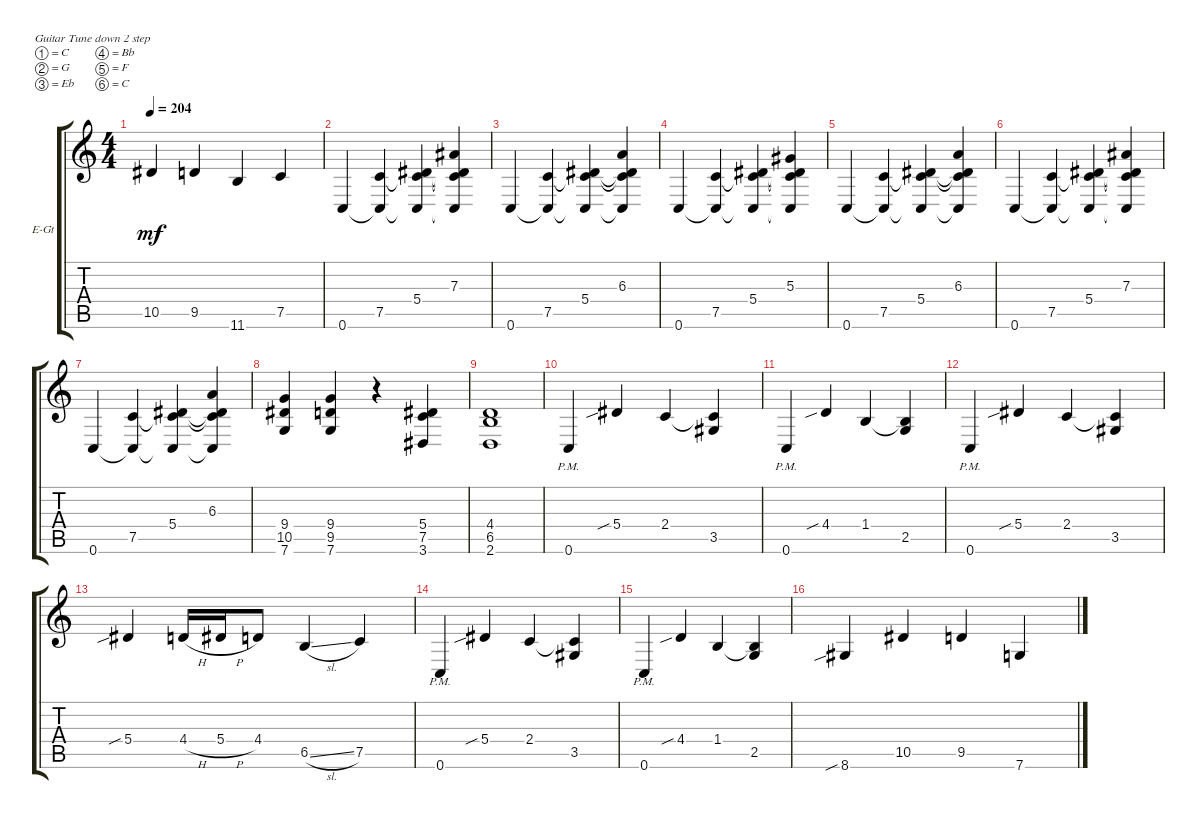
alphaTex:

\defaultSystemsLayout 4
\bracketExtendMode groupsimilarinstruments
\firstSystemTrackNameOrientation horizontal
\otherSystemsTrackNameOrientation horizontal
\track ("Eschbach Rhythm" "E-Gt") {instrument overdrivenguitar}
\staff {score tabs}
\tuning (C4 G3 Eb3 Bb2 F2 C2)
\ts (4 4)
\tempo 204
\clef g2
\ks c
10.5.4{dy mf} 9.5.4 11.6.4 7.5.4 |
0.6.4 (7.5 0.6{t}).4 (5.4 0.6{t} 7.5{t}).4 (7.3 0.6{t} 7.5{t} 5.4{t}).4 |
0.6.4 (7.5 0.6{t}).4 (5.4 0.6{t} 7.5{t}).4 (6.3 0.6{t} 7.5{t} 5.4{t}).4 |
0.6.4 (0.6{t} 7.5).4 (0.6{t} 5.4 7.5{t}).4 (0.6{t} 5.3 7.5{t} 5.4{t}).4 |
0.6.4 (0.6{t} 7.5).4 (0.6{t} 5.4 7.5{t}).4 (0.6{t} 6.3 7.5{t} 5.4{t}).4 |
0.6.4 (7.5 0.6{t}).4 (5.4 0.6{t} 7.5{t}).4 (7.3 0.6{t} 7.5{t} 5.4{t}).4 |
0.6.4 (7.5 0.6{t}).4 (5.4 0.6{t} 7.5{t}).4 (6.3 0.6{t} 7.5{t} 5.4{t}).4 |
(7.6 10.5 9.4).4 (7.6 9.5 9.4).4 r.4 (3.6 7.5 5.4).4 |
(6.5 4.4 2.6).1 |
0.6{pm}.4 5.4{sib}.4 2.4.4 (3.5 2.4{t}).4 |
0.6{pm}.4 4.4{sib}.4 1.4.4 (2.5 1.4{t}).4 |
0.6{pm}.4 5.4{sib}.4 2.4.4 (3.5 2.4{t}).4 |
5.4{sib}.4 4.4{h}.16 5.4{h}.16 4.4.8 6.5{sl}.4 7.5.4 |
0.6{pm}.4 5.4{sib}.4 2.4.4 (3.5 2.4{t}).4 |
0.6{pm}.4 4.4{sib}.4 1.4.4 (2.5 1.4{t}).4 |
8.6{sib}.4 10.5.4 9.5.4 7.6.4
